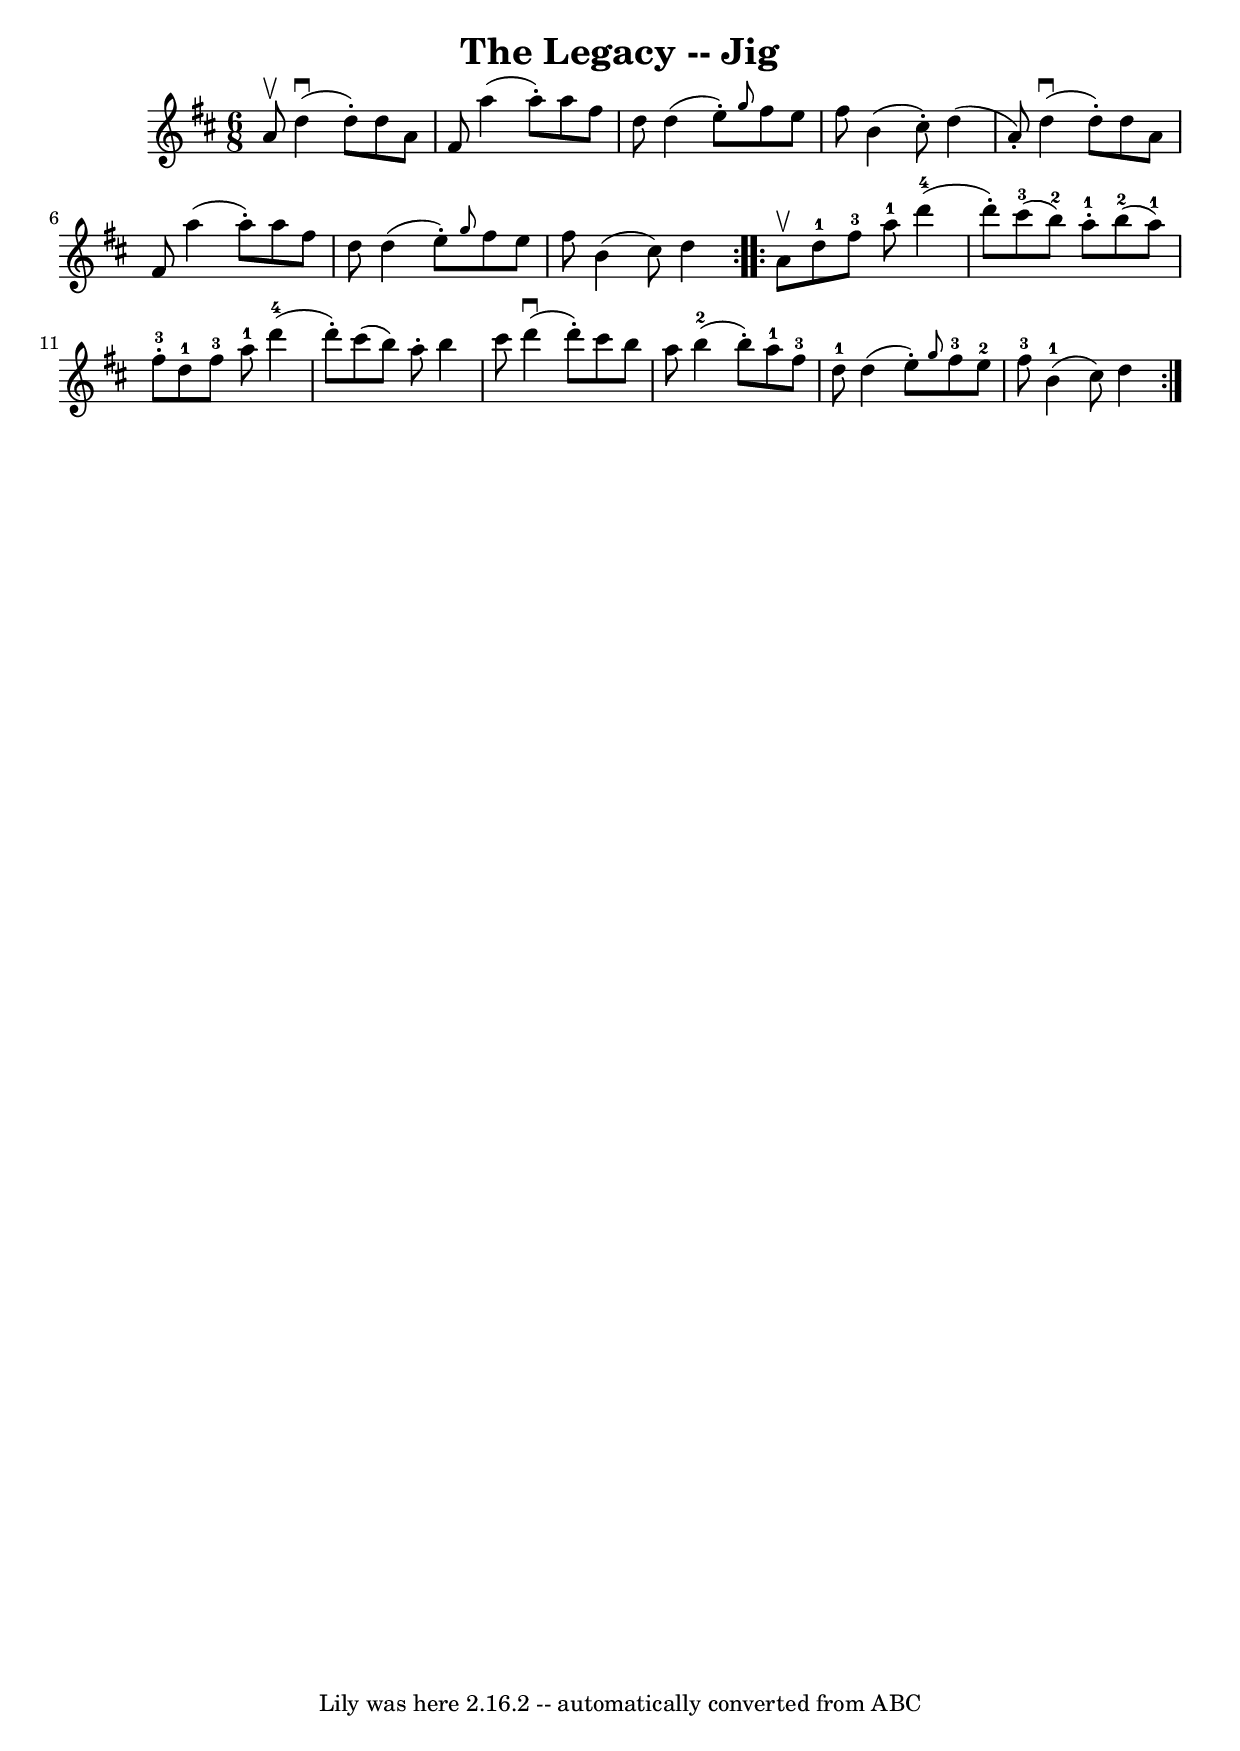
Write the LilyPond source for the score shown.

\version "2.16.2"
\include "Mammoth.ily"
\header {
  %% book = "Ryan's Mammoth Collection."
  crossRefNumber = "1"
  footnotes = ""
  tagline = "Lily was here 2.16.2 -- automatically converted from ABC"
  title = "The Legacy -- Jig"

}
voicedefault =  {



  \repeat volta 2 {

    \time 6/8 
    \key d \major
    a'8^\upbow |
    d''4^\downbow(d''8-.)   
    d''8 a'8 fis'8  |
    a''4 (a''8-.) a''8 fis''8 d''8  
    |
    d''4 (e''8-.) \grace { g''8  
			  } fis''8 e''8 fis''8  
    |
    b'4 (cis''8-.) d''4 (a'8-.) |
    d''4^\downbow(d''8-.) d''8 a'8 fis'8  |
    a''4 (a''8-.)  
    a''8 fis''8 d''8  |
    d''4 (e''8-.) \grace { g''8  
			  }   
    fis''8 e''8 fis''8  |
    b'4 (cis''8) d''4  

  } 
  \repeat volta 2 {
    a'8^\upbow |
    d''8-1 fis''8-3 a''8-1 d'''4-4(d'''8-.) |
    cis'''8-3(b''8-2)   
    a''8-1-. b''8-2(a''8-1) fis''8-3-. |
    d''8-1 fis''8-3 a''8-1 d'''4-4(d'''8-.) |
    cis'''8 
    (b''8) a''8-. b''4 cis'''8  |
    d'''4^\downbow(d'''8-.) cis'''8 b''8 a''8  |
    b''4-2(b''8-.) a''8-1 fis''8-3 d''8-1 |
    d''4 (e''8-.) \grace { g''8  

			  } fis''8-3 e''8-2 fis''8-3 |
    b'4-1(cis''8)   
    d''4  
  }   

}

\score{
  <<

    \context Staff="default"
    {
      \voicedefault 
      
    }

  >>
  \layout {
    
  }
  \midi {
  }

}
